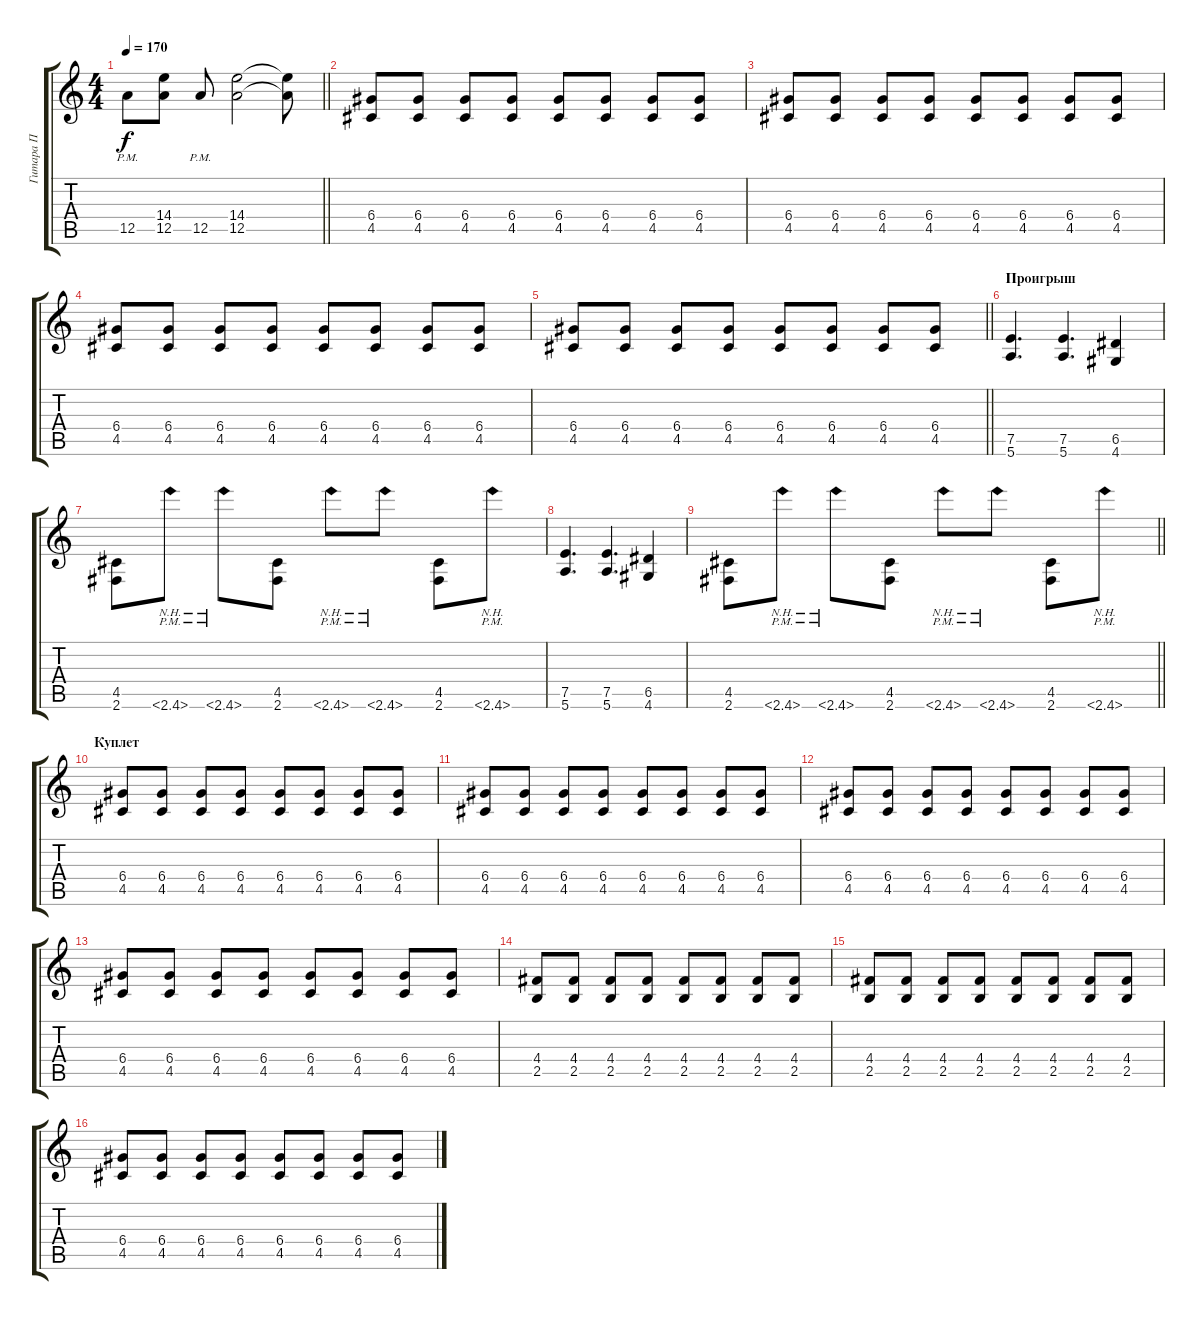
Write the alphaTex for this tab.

\track ("Гитара П" "Гитара П") {instrument overdrivenguitar}
\staff {score tabs}
\tuning (E4 B3 G3 D3 A2 E2) {hide}
\ts (4 4)
\tempo 170
\clef g2
\barLineRight lightlight
\ks c
12.5{pm}.8{dy f} (14.4 12.5).8 12.5{pm}.8 (14.4 12.5).2 (14.4{t} 12.5{t}).8 |
\section ("" " ")
(6.4 4.5).8 (6.4 4.5).8 (6.4 4.5).8 (6.4 4.5).8 (6.4 4.5).8 (6.4 4.5).8 (6.4 4.5).8 (6.4 4.5).8 |
(6.4 4.5).8 (6.4 4.5).8 (6.4 4.5).8 (6.4 4.5).8 (6.4 4.5).8 (6.4 4.5).8 (6.4 4.5).8 (6.4 4.5).8 |
(6.4 4.5).8 (6.4 4.5).8 (6.4 4.5).8 (6.4 4.5).8 (6.4 4.5).8 (6.4 4.5).8 (6.4 4.5).8 (6.4 4.5).8 |
\barLineRight lightlight
(6.4 4.5).8 (6.4 4.5).8 (6.4 4.5).8 (6.4 4.5).8 (6.4 4.5).8 (6.4 4.5).8 (6.4 4.5).8 (6.4 4.5).8 |
\section ("" "Проигрыш")
(7.5 5.6).4{d} (7.5 5.6).4{d} (6.5 4.6).4 |
(4.5 2.6).8 2.6{nh pm}.8 2.6{nh pm}.8 (4.5 2.6).8 2.6{nh pm}.8 2.6{nh pm}.8 (4.5 2.6).8 2.6{nh pm}.8 |
(7.5 5.6).4{d} (7.5 5.6).4{d} (6.5 4.6).4 |
\barLineRight lightlight
(4.5 2.6).8 2.6{nh pm}.8 2.6{nh pm}.8 (4.5 2.6).8 2.6{nh pm}.8 2.6{nh pm}.8 (4.5 2.6).8 2.6{nh pm}.8 |
\section ("" "Куплет")
(6.4 4.5).8 (6.4 4.5).8 (6.4 4.5).8 (6.4 4.5).8 (6.4 4.5).8 (6.4 4.5).8 (6.4 4.5).8 (6.4 4.5).8 |
(6.4 4.5).8 (6.4 4.5).8 (6.4 4.5).8 (6.4 4.5).8 (6.4 4.5).8 (6.4 4.5).8 (6.4 4.5).8 (6.4 4.5).8 |
(6.4 4.5).8 (6.4 4.5).8 (6.4 4.5).8 (6.4 4.5).8 (6.4 4.5).8 (6.4 4.5).8 (6.4 4.5).8 (6.4 4.5).8 |
(6.4 4.5).8 (6.4 4.5).8 (6.4 4.5).8 (6.4 4.5).8 (6.4 4.5).8 (6.4 4.5).8 (6.4 4.5).8 (6.4 4.5).8 |
(4.4 2.5).8 (4.4 2.5).8 (4.4 2.5).8 (4.4 2.5).8 (4.4 2.5).8 (4.4 2.5).8 (4.4 2.5).8 (4.4 2.5).8 |
(4.4 2.5).8 (4.4 2.5).8 (4.4 2.5).8 (4.4 2.5).8 (4.4 2.5).8 (4.4 2.5).8 (4.4 2.5).8 (4.4 2.5).8 |
(6.4 4.5).8 (6.4 4.5).8 (6.4 4.5).8 (6.4 4.5).8 (6.4 4.5).8 (6.4 4.5).8 (6.4 4.5).8 (6.4 4.5).8
